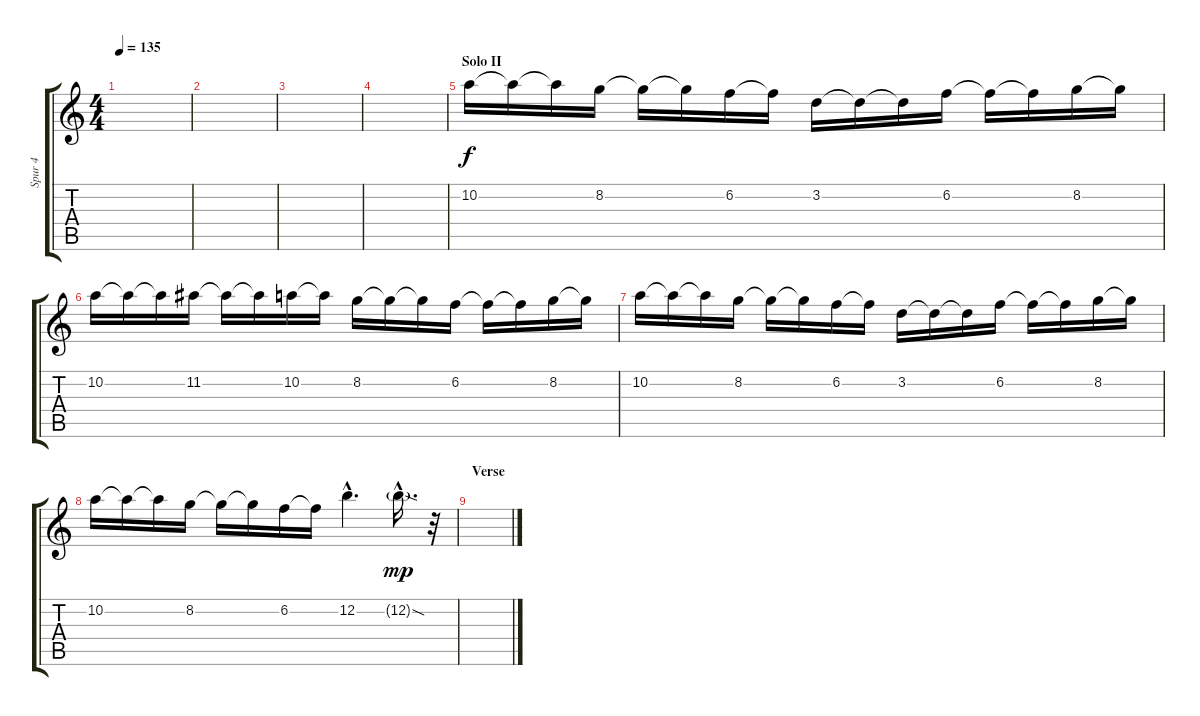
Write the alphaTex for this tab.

\track ("Spur 4" "Spur 4") {instrument overdrivenguitar}
\staff {score tabs}
\tuning (E4 B3 G3 D3 A2 E2) {hide}
\ts (4 4)
\tempo 135
\clef g2
\ks c
|
|
|
|
\section ("" "Solo II")
10.2.16{volume 16} 10.2{t}.16 10.2{t}.16 8.2.16 8.2{t}.16 8.2{t}.16 6.2.16 6.2{t}.16 3.2.16 3.2{t}.16 3.2{t}.16 6.2.16 6.2{t}.16 6.2{t}.16 8.2.16 8.2{t}.16 |
10.2.16 10.2{t}.16 10.2{t}.16 11.2.16 11.2{t}.16 11.2{t}.16 10.2.16 10.2{t}.16 8.2.16 8.2{t}.16 8.2{t}.16 6.2.16 6.2{t}.16 6.2{t}.16 8.2.16 8.2{t}.16 |
10.2.16 10.2{t}.16 10.2{t}.16 8.2.16 8.2{t}.16 8.2{t}.16 6.2.16 6.2{t}.16 3.2.16 3.2{t}.16 3.2{t}.16 6.2.16 6.2{t}.16 6.2{t}.16 8.2.16 8.2{t}.16 |
10.2.16 10.2{t}.16 10.2{t}.16 8.2.16 8.2{t}.16 8.2{t}.16 6.2.16 6.2{t}.16 12.2{hac}.4{d} 12.2{sod g hac}.16{d dy mp} r.32 |
\section ("" "Verse")
